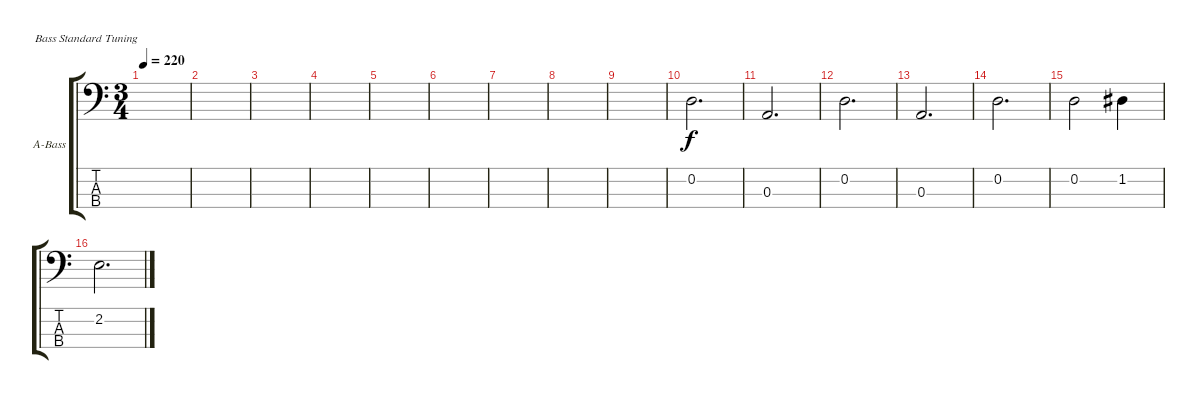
\defaultSystemsLayout 4
\bracketExtendMode groupsimilarinstruments
\firstSystemTrackNameOrientation horizontal
\otherSystemsTrackNameOrientation horizontal
\track ("Acoustic Bass" "A-Bass") {instrument acousticbass}
\staff {score tabs}
\tuning (G2 D2 A1 E1)
\ts (3 4)
\ac
\tempo 220
\clef f4
\scale
0.487395
\ks c
|
\scale
0.256303 |
\scale
0.256303 |
\scale
0.333333 |
\scale
0.333333 |
\scale
0.333333 |
\scale
0.333333 |
\scale
0.333333 |
\scale
0.333333 |
0.2.2{d} |
0.3.2{d} |
0.2.2{d} |
0.3.2{d} |
0.2.2{d} |
0.2.2 1.2.4 |
2.2.2{d}
